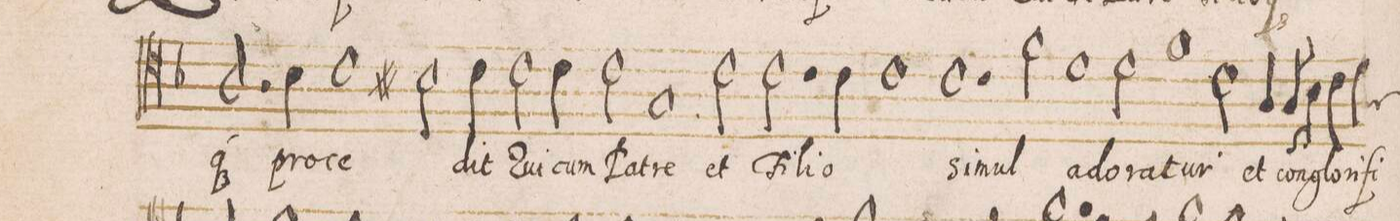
**kern	**text
*I"ALTVS	*
*clefC4	*
*k[b-]	*
*met(C|)	*
*M2/1	*
2.A/	-q(ue)
=143-	=143-
4B-y\	pro-
1c	-ce-
2Bn\	.
=144-	=144-
4c\	-dit
2c\	Qui
4c\	cum
2c\	Pa-
1G/	-tre
=145-	=145-
2c\	et
2.c\	Fi-
4c\	-li-
=146-	=146-
1c	-o
1.c	si-
=147-	=147-
2f\	-mul
1d	a-
=148-	=148-
2d\	-do-
1f	-ra-
2c\	-tur
=149-	=149-
4A/	et
8A/	con-
8B-y\	-glo-
4c\	-ri-
*custos:A	*
4d\	-fi-
*-	*-
